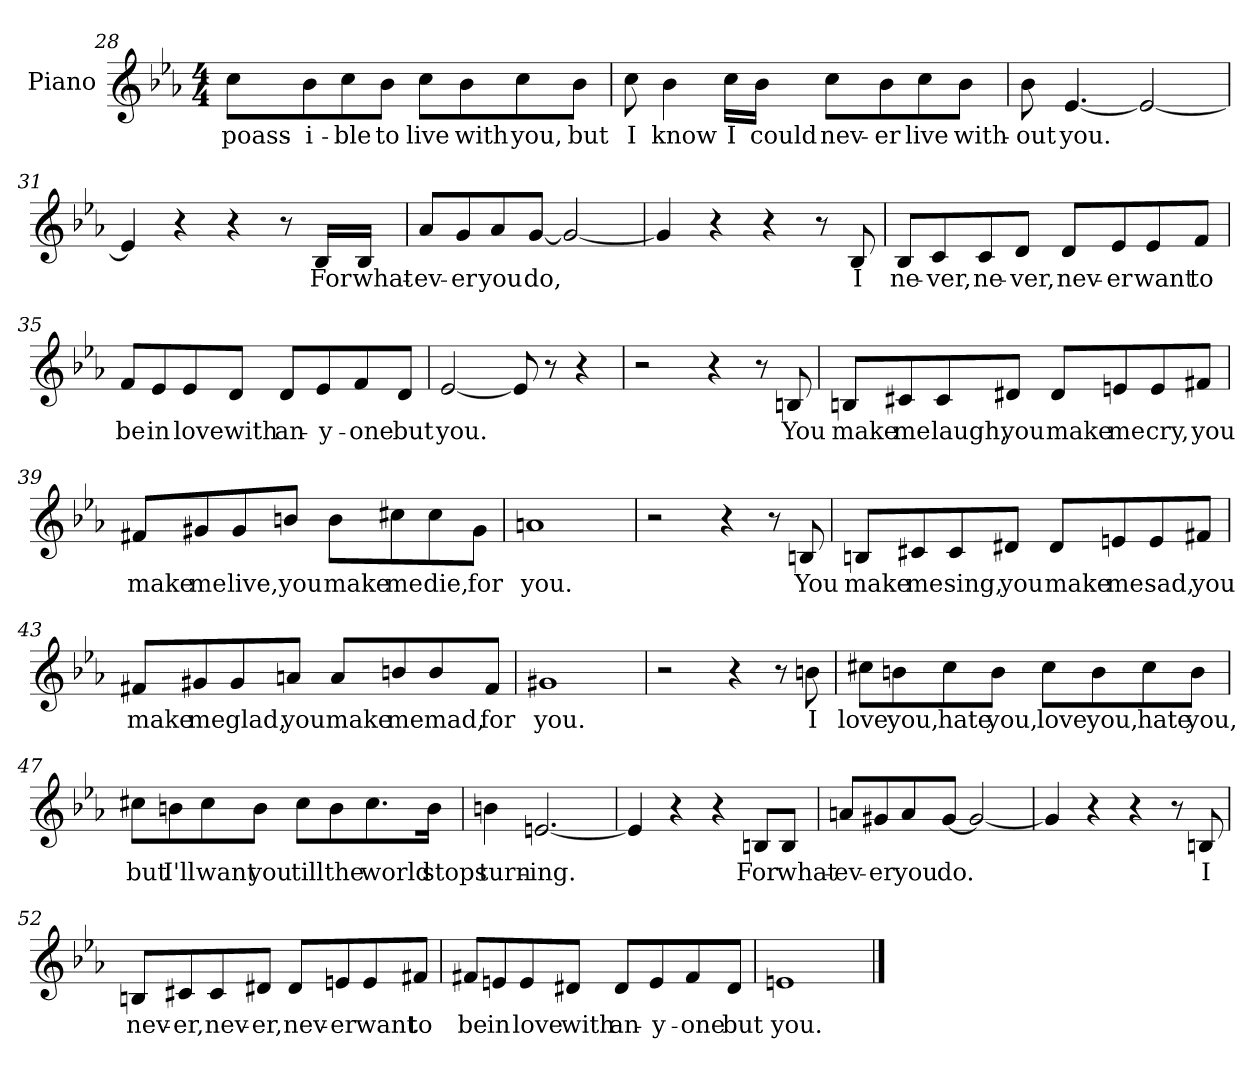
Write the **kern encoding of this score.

**kern	**text
*part1	*part1
*staff1	*staff1
*I"Piano	*
*I'Pno	*
*clefG2	*
*k[b-e-a-]	*
*E-:	*
*M4/4	*
=28	=28
8cc\L	-poass-
8b-\	-i-
8cc\	-ble
8b-\J	to
8cc\L	live
8b-\	with
8cc\	you,
8b-\J	but
!!LO:LB:g=z
=29	=29
8cc\	I
4b-\	know
16cc\LL	I
16b-\JJ	could
8cc\L	nev-
8b-\	-er
8cc\	live
8b-\J	with-
=30	=30
8b-\	-out
[4.e-/	you.
2e-/_	.
=31	=31
4e-/]	.
4r	.
4r	.
8r	.
16B-/LL	For
16B-/JJ	what-
=32	=32
8a-/L	-ev-
8g/	-er
8a-/	you
[8g/J	do,
2g/_	.
=33	=33
4g/]	.
4r	.
4r	.
8r	.
8B-/	I
!!LO:LB:g=z
=34	=34
8B-/L	ne-
8c/	-ver,
8c/	ne-
8d/J	-ver,
8d/L	nev-
8e-/	-er
8e-/	want
8f/J	to
=35	=35
8f/L	be
8e-/	in
8e-/	love
8d/J	with
8d/L	an-
8e-/	-y-
8f/	-one
8d/J	but
=36	=36
[2e-/	you.
8e-/]	.
8r	.
4r	.
!!LO:LB:g=z
=37	=37
2r	.
4r	.
8r	.
8Bn/	You
=38	=38
8Bn/L	make
8c#X/	me
8c#/	laugh,
8d#X/J	you
8d#/L	make
8en/	me
8e/	cry,
8f#X/J	you
=39	=39
8f#X/L	make
8g#X/	me
8g#/	live,
8bn/J	you
8b\L	make
8cc#X\	me
8cc#\	die,
8g#\J	for
=40	=40
1an	you.
!!LO:LB:g=z
=41	=41
2r	.
4r	.
8r	.
8Bn/	You
=42	=42
8Bn/L	make
8c#X/	me
8c#/	sing,
8d#X/J	you
8d#/L	make
8en/	me
8e/	sad,
8f#X/J	you
=43	=43
8f#X/L	make
8g#X/	me
8g#/	glad,
8an/J	you
8a/L	make
8bn/	me
8b/	mad,
8f#/J	for
=44	=44
1g#X	you.
!!LO:LB:g=z
=45	=45
2r	.
4r	.
8r	.
8bn\	I
=46	=46
8cc#X\L	love
8bn\	you,
8cc#\	hate
8b\J	you,
8cc#\L	love
8b\	you,
8cc#\	hate
8b\J	you,
=47	=47
8cc#X\L	but
8bn\	I'll
8cc#\	want
8b\J	you
8cc#\L	till
8b\	the
8.cc#\	world
16b\Jk	stops
!!LO:LB:g=z
=48	=48
4bn\	turn-
[2.en/	-ing.
=49	=49
4e/]	.
4r	.
4r	.
8Bn/L	For
8B/J	what-
=50	=50
8an/L	-ev-
8g#X/	-er
8a/	you
[8g#/J	do.
2g#/_	.
=51	=51
4g#/]	.
4r	.
4r	.
8r	.
8Bn/	I
=52	=52
8Bn/L	nev-
8c#X/	-er,
8c#/	nev-
8d#X/J	-er,
8d#/L	nev-
8en/	-er
8e/	want
8f#X/J	to
!!LO:LB:g=z
=53	=53
8f#X/L	be
8en/	in
8e/	love
8d#X/J	with
8d#/L	an-
8e/	-y-
8f#/	-one
8d#/J	but
=54	=54
1en	you.
==	==
*-	*-
